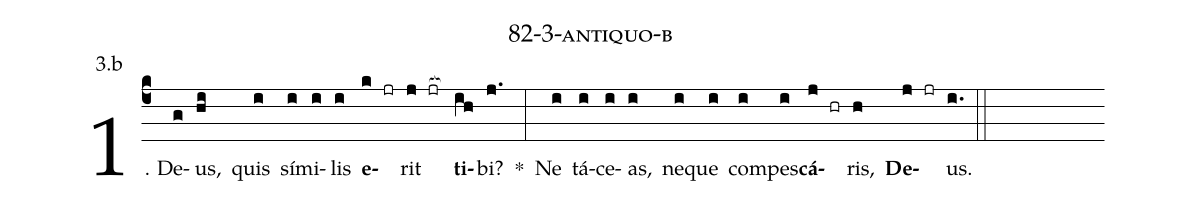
name: 82-3-antiquo-b;
annotation: 3.b;
%%
(c4)1. De(g)us,(hi) quis(i) sí(i)mi(i)lis(i) <b>e</b>(k jr)rit(j jr[ocb:1{]) <b>ti</b>(ih[ocb:0}])bi?(j.) *(:) Ne(i) tá(i)ce(i)as,(i) ne(i)que(i) com(i)pes(i)<b>cá</b>(j hr)ris,(h) <b>De</b>(j jr)us.(i.) (::)
